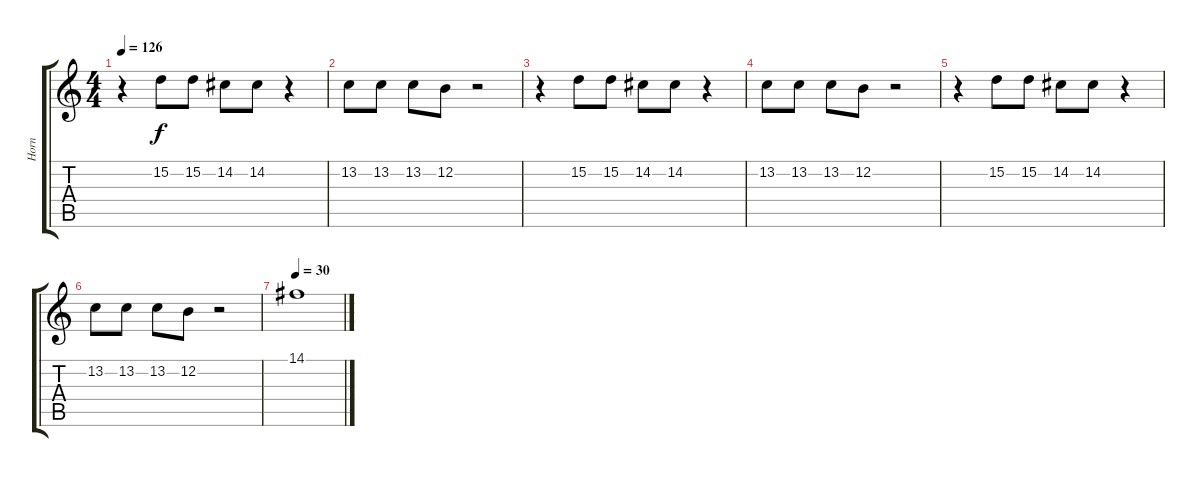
\track ("Horn" "Horn") {instrument englishhorn}
\staff {score tabs}
\tuning (E4 B3 G3 D3 A2 E2) {hide}
\ts (4 4)
\tempo 126
\clef g2
\ks c
r.4{dy f} 15.2.8 15.2.8 14.2.8 14.2.8 r.4 |
13.2.8 13.2.8 13.2.8 12.2.8 r.2 |
r.4 15.2.8 15.2.8 14.2.8 14.2.8 r.4 |
13.2.8 13.2.8 13.2.8 12.2.8 r.2 |
r.4 15.2.8 15.2.8 14.2.8 14.2.8 r.4 |
13.2.8 13.2.8 13.2.8 12.2.8 r.2 |
\tempo 30
14.1.1
